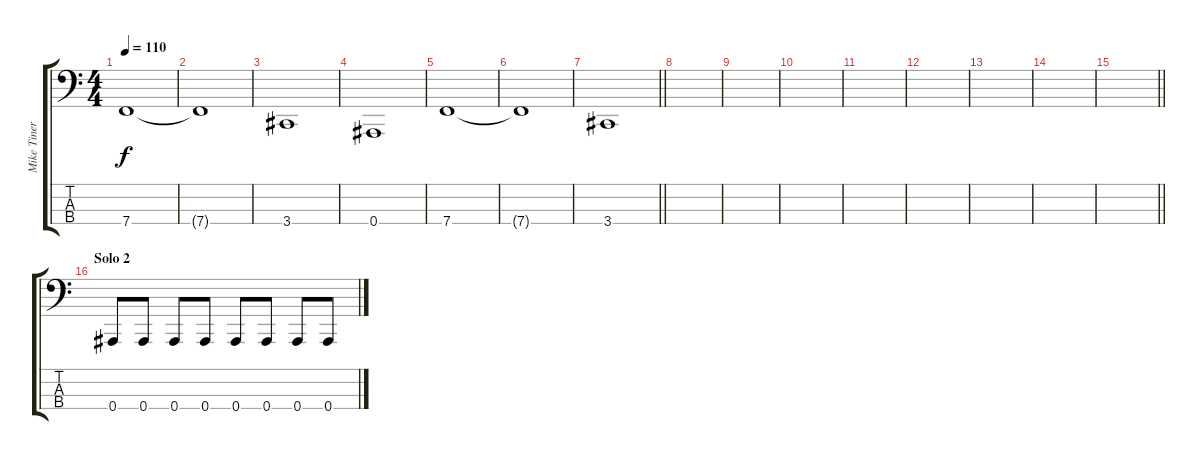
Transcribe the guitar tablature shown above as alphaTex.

\track ("Mike Tiner" "Mike Tiner") {instrument electricbasspick}
\staff {score tabs}
\tuning (Eb2 Bb1 F1 Bb0) {hide}
\ts (4 4)
\tempo 110
\clef f4
\ks c
7.4.1{dy f} |
7.4{t}.1 |
3.4.1 |
0.4.1 |
7.4.1 |
7.4{t}.1 |
\barLineRight lightlight
3.4.1 |
|
|
|
|
|
|
|
\barLineRight lightlight
|
\section ("" "Solo 2")
0.4.8 0.4.8 0.4.8 0.4.8 0.4.8 0.4.8 0.4.8 0.4.8
